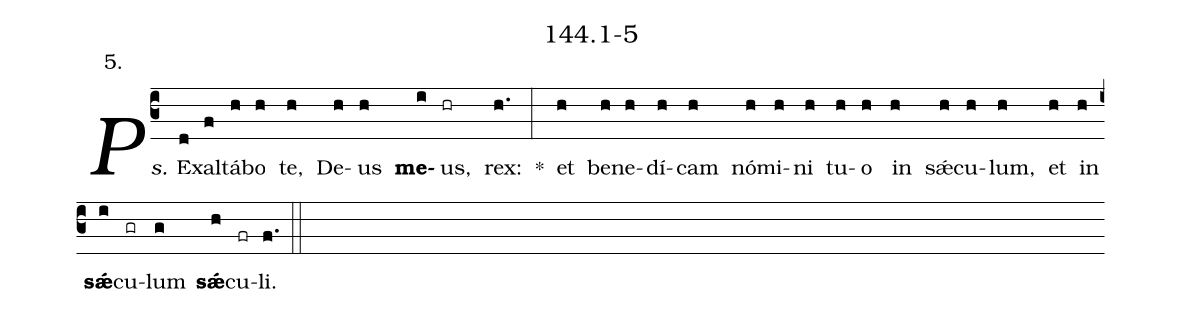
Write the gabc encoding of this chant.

name: 144.1-5;
annotation: 5.;
%%
(c3)<i>Ps.</i> Ex(d)al(f)tá(h)bo(h) te,(h) De(h)us(h) <b>me</b>(i)us,(hr) rex:(h.) *(:) et(h) be(h)ne(h)dí(h)cam(h) nó(h)mi(h)ni(h) tu(h)o(h) in(h) sǽ(h)cu(h)lum,(h) et(h) in(h) <b>sǽ</b>(i)cu(gr)lum(g) <b>sǽ</b>(h)cu(fr)li.(f.) (::)


%E(h) u(h) o(i) u(g) a(h) e.(f.) (::)
